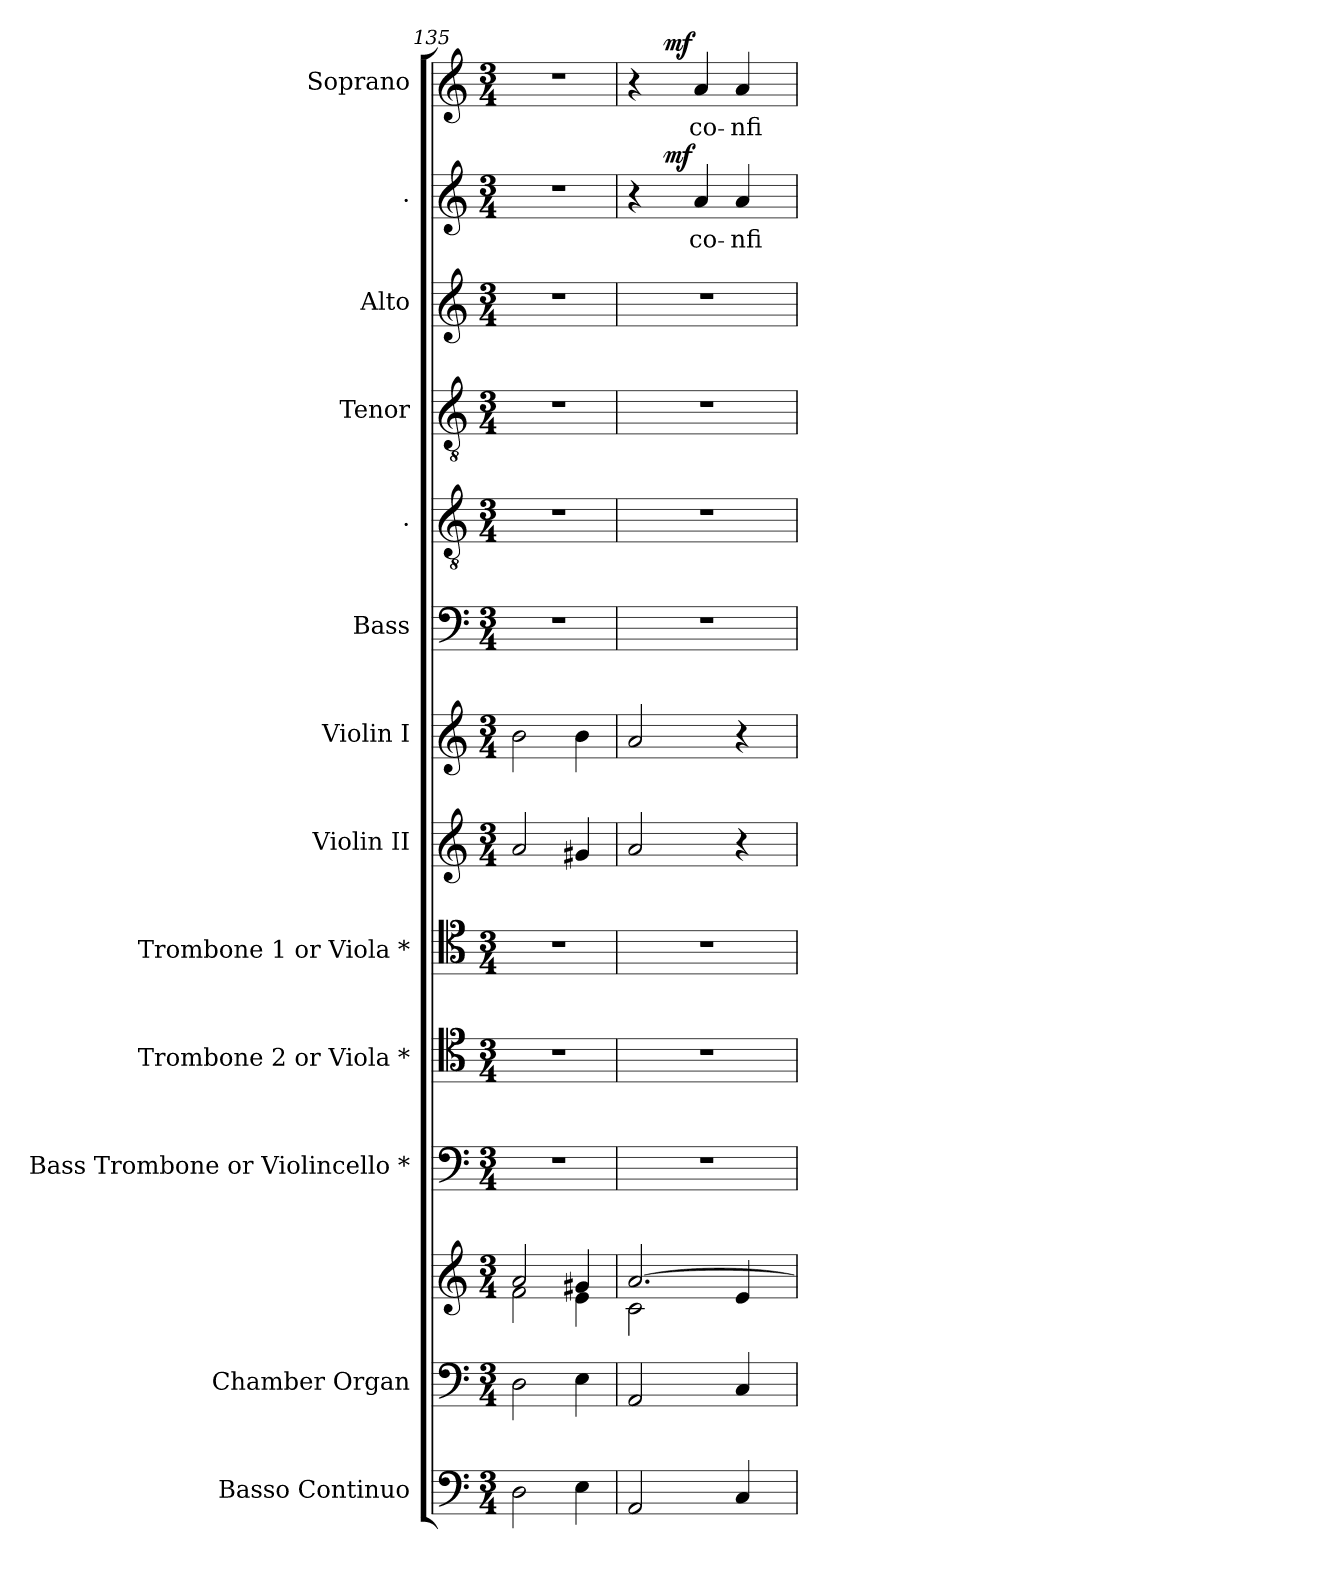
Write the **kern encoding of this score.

**kern	**kern	**kern	**kern	**kern	**kern	**kern	**kern	**kern	**kern	**kern	**kern	**kern	**text	**dynam	**kern	**text	**dynam
*part13	*part12	*part12	*part11	*part10	*part9	*part8	*part7	*part6	*part5	*part4	*part3	*part2	*part2	*part2	*part1	*part1	*part1
*staff14	*staff13	*staff12	*staff11	*staff10	*staff9	*staff8	*staff7	*staff6	*staff5	*staff4	*staff3	*staff2	*staff2	*staff2	*staff1	*staff1	*staff1
*I"Basso  Continuo	*I"Chamber  Organ	*	*I"Bass Trombone or Violincello *	*I"Trombone 2 or Viola *	*I"Trombone 1 or Viola *	*I"Violin II	*I"Violin I	*I"Bass	*I".	*I"Tenor	*I"Alto	*I".	*	*	*I"Soprano	*	*
*I'B Cont	*I'Org.	*	*I'B. Tbn.	*I'Tbn 2	*I'Tbn 1	*I'Vln. II	*I'Vln. I	*I'B.	*	*I'T,	*I'A.	*	*	*	*I'S.	*	*
*clefF4	*clefF4	*clefG2	*clefF4	*clefC4	*clefC4	*clefG2	*clefG2	*clefF4	*clefGv2	*clefGv2	*clefG2	*clefG2	*	*	*clefG2	*	*
*ITrd7c12	*	*	*	*	*	*	*	*	*ITrd7c12	*ITrd7c12	*	*	*	*	*	*	*
*k[]	*k[]	*k[]	*k[]	*k[]	*k[]	*k[]	*k[]	*k[]	*k[]	*k[]	*k[]	*k[]	*	*	*k[]	*	*
*C:	*C:	*C:	*C:	*C:	*C:	*C:	*C:	*C:	*C:	*C:	*C:	*C:	*	*	*C:	*	*
*M3/4	*M3/4	*M3/4	*M3/4	*M3/4	*M3/4	*M3/4	*M3/4	*M3/4	*M3/4	*M3/4	*M3/4	*M3/4	*	*	*M3/4	*	*
=135	=135	=135	=135	=135	=135	=135	=135	=135	=135	=135	=135	=135	=135	=135	=135	=135	=135
*	*	*^	*	*	*	*	*	*	*	*	*	*	*	*	*	*	*
!	!	!	!	!LO:N:vis=1	!LO:N:vis=1	!LO:N:vis=1	!	!	!LO:N:vis=1	!LO:N:vis=1	!LO:N:vis=1	!LO:N:vis=1	!LO:N:vis=1	!	!	!LO:N:vis=1	!	!
2DDi\	2Di\	2ai/	2fi\	2.r	2.r	2.r	2ai/	2bi\	2.r	2.r	2.r	2.r	2.r	.	.	2.r	.	.
4EEi\	4Ei\	4g#Xi/	4ei\	.	.	.	4g#Xi/	4bi\	.	.	.	.	.	.	.	.	.	.
=136	=136	=136	=136	=136	=136	=136	=136	=136	=136	=136	=136	=136	=136	=136	=136	=136	=136	=136
!	!	!	!	!LO:N:vis=1	!LO:N:vis=1	!LO:N:vis=1	!	!	!LO:N:vis=1	!LO:N:vis=1	!LO:N:vis=1	!LO:N:vis=1	!	!	!	!	!	!
*	*	*	*	*	*	*	*	*	*	*	*	*	*^	*	*	*^	*	*
2AAAi/	2AAi/	[2.ai/	2ci\	2.r	2.r	2.r	2ai/	2ai/	2.r	2.r	2.r	2.r	4r	16ryy	.	.	4r	16ryy	.	.
.	.	.	.	.	.	.	.	.	.	.	.	.	.	32ryy	.	.	.	32ryy	.	.
.	.	.	.	.	.	.	.	.	.	.	.	.	.	128..ryy	.	.	.	128..ryy	.	.
.	.	.	.	.	.	.	.	.	.	.	.	.	.	2ryy	.	mf	.	2ryy	.	mf
!	!	!	!	!	!	!	!	!	!	!	!	!	!	!	!LO:LY:b:color=#000000	!	!	!	!	!
!	!	!	!	!	!	!	!	!	!	!	!	!	!	!	!	!	!	!	!LO:LY:b:color=#000000	!
.	.	.	.	.	.	.	.	.	.	.	.	.	4ai/	.	co-	.	4ai/	.	co-	.
!	!	!	!	!	!	!	!	!	!	!	!	!	!	!	!LO:LY:b:color=#000000	!	!	!	!	!
!	!	!	!	!	!	!	!	!	!	!	!	!	!	!	!	!	!	!	!LO:LY:b:color=#000000	!
4CCi/	4Ci/	.	4ei/	.	.	.	4r	4r	.	.	.	.	4ai/	.	-nfi-	.	4ai/	.	-nfi-	.
.	.	.	.	.	.	.	.	.	.	.	.	.	.	8ryy	.	.	.	8ryy	.	.
.	.	.	.	.	.	.	.	.	.	.	.	.	.	64ryy	.	.	.	64ryy	.	.
.	.	.	.	.	.	.	.	.	.	.	.	.	.	512ryy	.	.	.	512ryy	.	.
*	*	*	*	*	*	*	*	*	*	*	*	*	*v	*v	*	*	*	*	*	*
*	*	*v	*v	*	*	*	*	*	*	*	*	*	*	*	*	*v	*v	*	*
=	=	=	=	=	=	=	=	=	=	=	=	=	=	=	=	=	=
*-	*-	*-	*-	*-	*-	*-	*-	*-	*-	*-	*-	*-	*-	*-	*-	*-	*-
